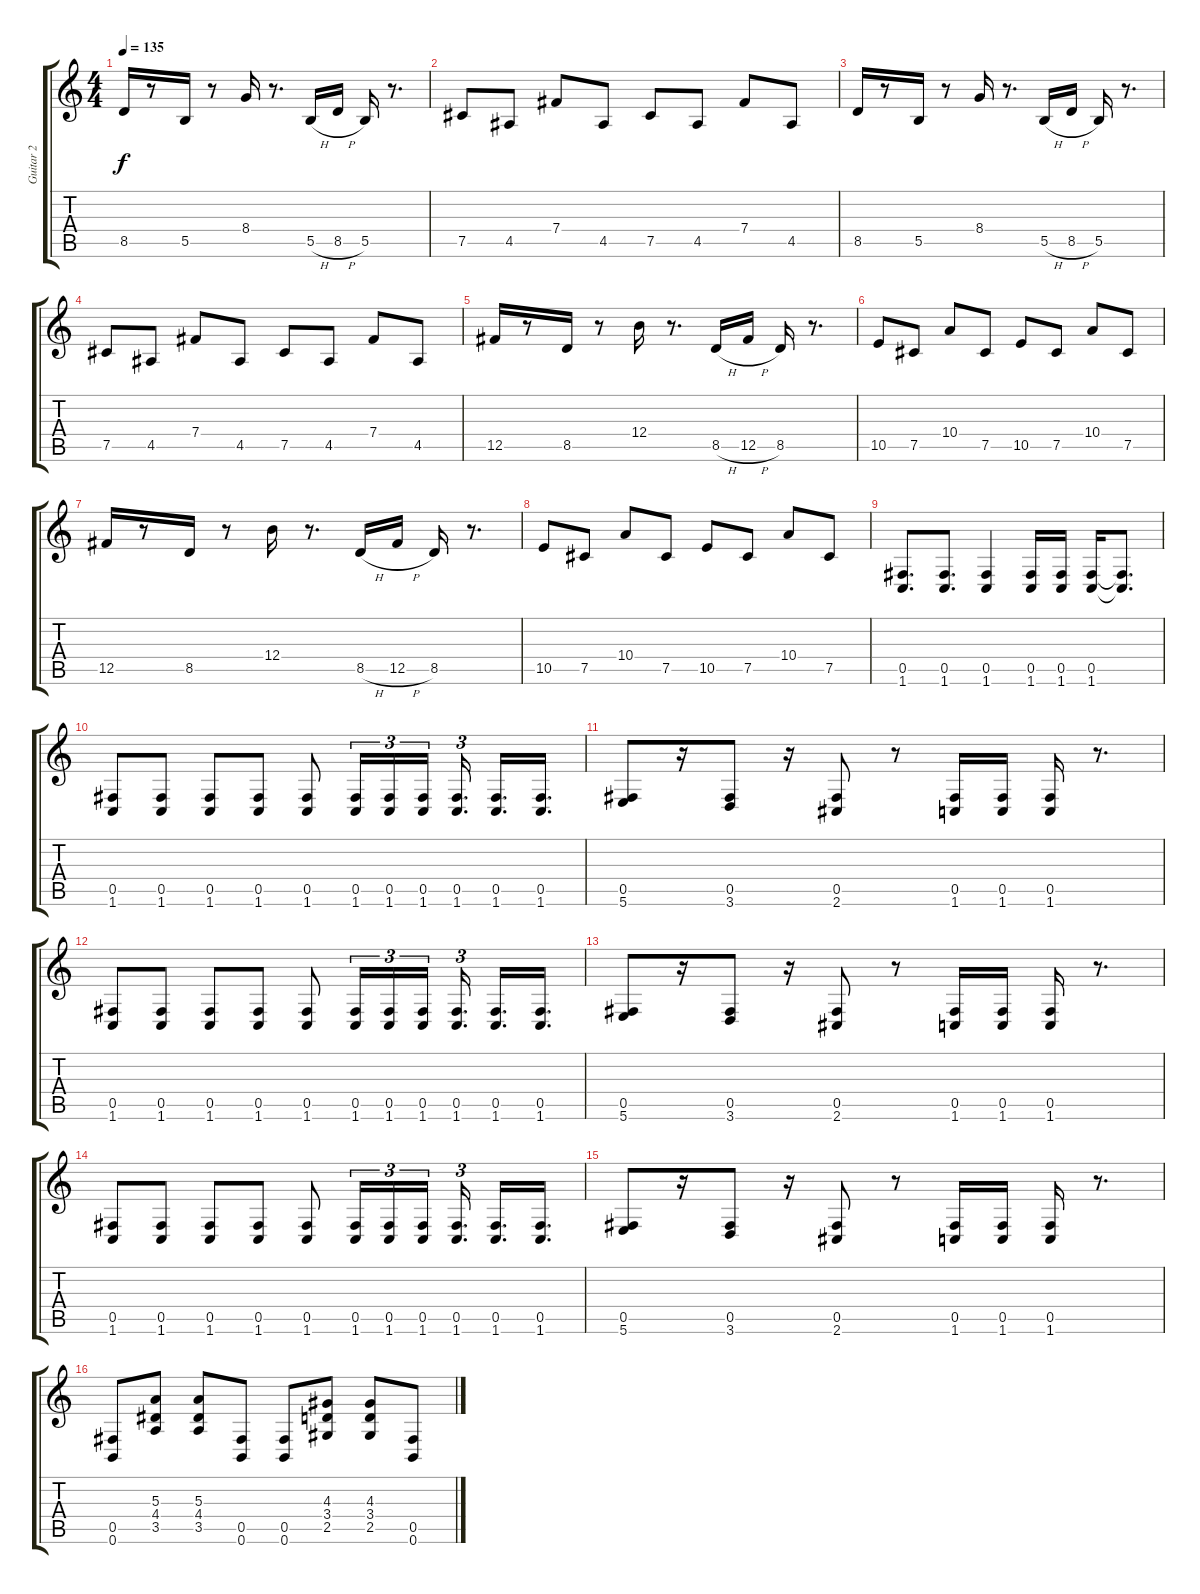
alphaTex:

\track ("Guitar 2" "Guitar 2") {instrument distortionguitar}
\staff {score tabs}
\tuning (Db4 Ab3 E3 B2 Gb2 B1) {hide}
\ts (4 4)
\tempo 135
\clef g2
\ks c
8.5.16{dy f} r.8 5.5.16 r.8 8.4.16 r.8{d} 5.5{h}.16 8.5{h}.16 5.5.16 r.8{d} |
7.5.8 4.5.8 7.4.8 4.5.8 7.5.8 4.5.8 7.4.8 4.5.8 |
8.5.16 r.8 5.5.16 r.8 8.4.16 r.8{d} 5.5{h}.16 8.5{h}.16 5.5.16 r.8{d} |
7.5.8 4.5.8 7.4.8 4.5.8 7.5.8 4.5.8 7.4.8 4.5.8 |
12.5.16 r.8 8.5.16 r.8 12.4.16 r.8{d} 8.5{h}.16 12.5{h}.16 8.5.16 r.8{d} |
10.5.8 7.5.8 10.4.8 7.5.8 10.5.8 7.5.8 10.4.8 7.5.8 |
12.5.16 r.8 8.5.16 r.8 12.4.16 r.8{d} 8.5{h}.16 12.5{h}.16 8.5.16 r.8{d} |
10.5.8 7.5.8 10.4.8 7.5.8 10.5.8 7.5.8 10.4.8 7.5.8 |
(0.5 1.6).8{d} (0.5 1.6).8{d} (0.5 1.6).4 (0.5 1.6).16 (0.5 1.6).16 (0.5 1.6).16 (0.5{t} 1.6{t}).8{d} |
(0.5 1.6).8 (0.5 1.6).8 (0.5 1.6).8 (0.5 1.6).8 (0.5 1.6).8 (0.5 1.6).16{tu (3 2)} (0.5 1.6).16{tu (3 2)} (0.5 1.6).16{tu (3 2)} (0.5 1.6).16{d tu (3 2) beam splitsecondary} (0.5 1.6).16{d} (0.5 1.6).16{d} |
(0.5 5.6).8 r.16 (0.5 3.6).8 r.16 (0.5 2.6).8 r.8 (0.5 1.6).16 (0.5 1.6).16 (0.5 1.6).16 r.8{d} |
(0.5 1.6).8 (0.5 1.6).8 (0.5 1.6).8 (0.5 1.6).8 (0.5 1.6).8 (0.5 1.6).16{tu (3 2)} (0.5 1.6).16{tu (3 2)} (0.5 1.6).16{tu (3 2)} (0.5 1.6).16{d tu (3 2) beam splitsecondary} (0.5 1.6).16{d} (0.5 1.6).16{d} |
(0.5 5.6).8 r.16 (0.5 3.6).8 r.16 (0.5 2.6).8 r.8 (0.5 1.6).16 (0.5 1.6).16 (0.5 1.6).16 r.8{d} |
(0.5 1.6).8 (0.5 1.6).8 (0.5 1.6).8 (0.5 1.6).8 (0.5 1.6).8 (0.5 1.6).16{tu (3 2)} (0.5 1.6).16{tu (3 2)} (0.5 1.6).16{tu (3 2)} (0.5 1.6).16{d tu (3 2) beam splitsecondary} (0.5 1.6).16{d} (0.5 1.6).16{d} |
(0.5 5.6).8 r.16 (0.5 3.6).8 r.16 (0.5 2.6).8 r.8 (0.5 1.6).16 (0.5 1.6).16 (0.5 1.6).16 r.8{d} |
(0.5 0.6).8 (5.3 4.4 3.5).8 (5.3 4.4 3.5).8 (0.5 0.6).8 (0.5 0.6).8 (4.3 3.4 2.5).8 (4.3 3.4 2.5).8 (0.5 0.6).8
